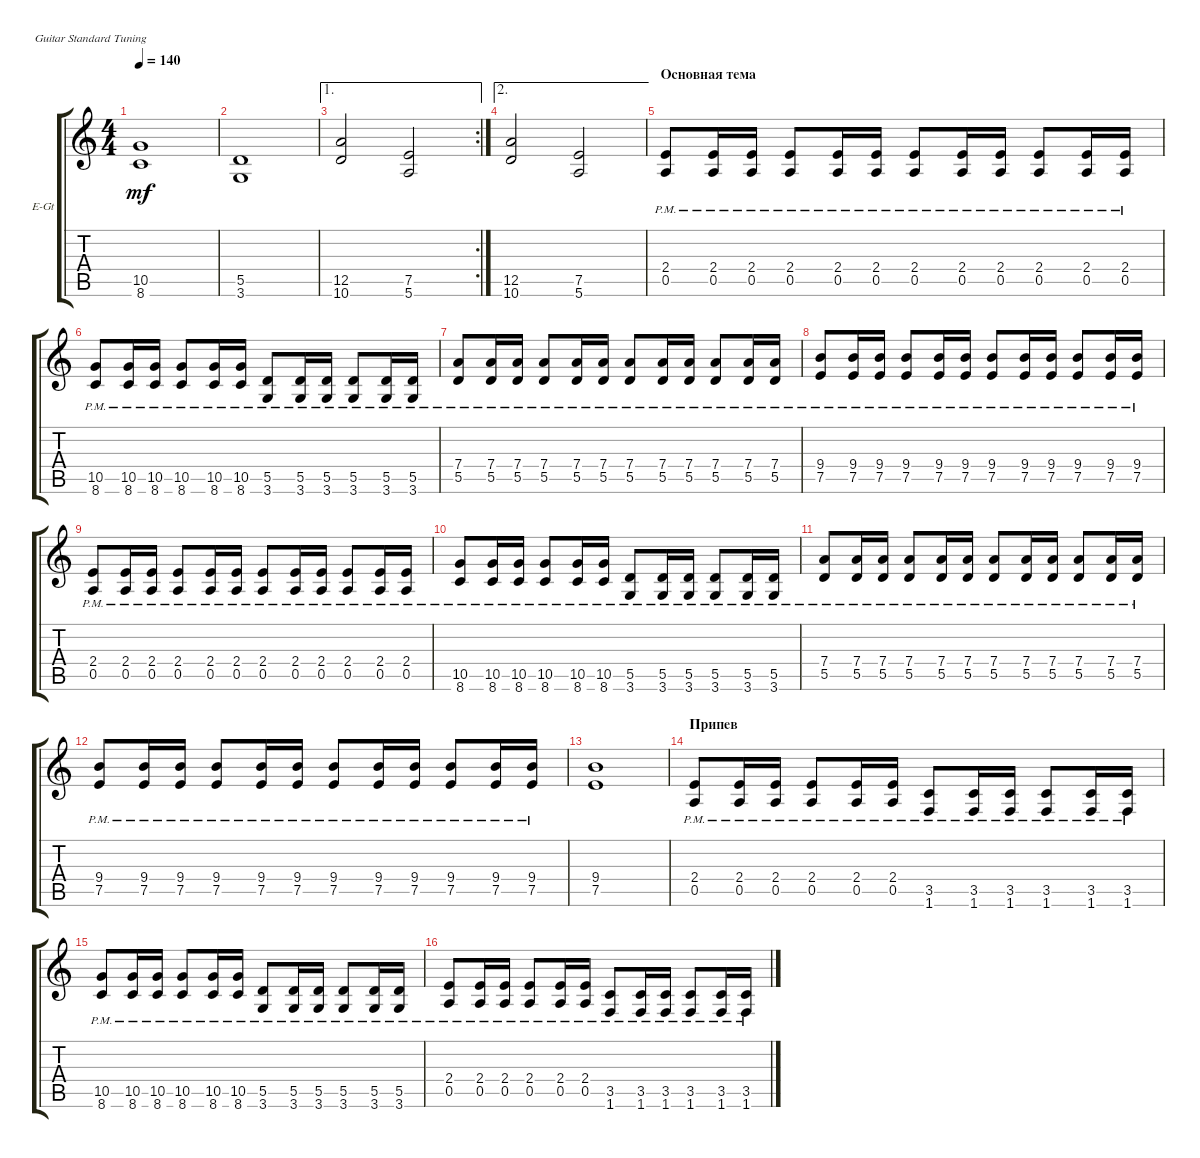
\bracketExtendMode groupsimilarinstruments
\firstSystemTrackNameOrientation horizontal
\otherSystemsTrackNameOrientation horizontal
\track ("РИТМ" "E-Gt") {solo instrument distortionguitar}
\staff {score tabs}
\tuning (E4 B3 G3 D3 A2 E2)
\ts (4 4)
\tempo 140
\clef g2
\ks c
(8.6 10.5).1{dy mf} |
(3.6 5.5).1 |
\ae 1
\rc 2
(10.6 12.5).2 (5.6 7.5).2 |
\ae 2
(10.6 12.5).2 (5.6 7.5).2 |
\section ("" "Основная тема")
(0.5{pm} 2.4{pm}).8 (0.5{pm} 2.4{pm}).16 (0.5{pm} 2.4{pm}).16 (0.5{pm} 2.4{pm}).8 (0.5{pm} 2.4{pm}).16 (0.5{pm} 2.4{pm}).16 (0.5{pm} 2.4{pm}).8 (0.5{pm} 2.4{pm}).16 (0.5{pm} 2.4{pm}).16 (0.5{pm} 2.4{pm}).8 (0.5{pm} 2.4{pm}).16 (0.5{pm} 2.4{pm}).16 |
(8.6{pm} 10.5{pm}).8 (8.6{pm} 10.5{pm}).16 (8.6{pm} 10.5{pm}).16 (8.6{pm} 10.5{pm}).8 (8.6{pm} 10.5{pm}).16 (8.6{pm} 10.5{pm}).16 (3.6{pm} 5.5{pm}).8 (3.6{pm} 5.5{pm}).16 (3.6{pm} 5.5{pm}).16 (3.6{pm} 5.5{pm}).8 (3.6{pm} 5.5{pm}).16 (3.6{pm} 5.5{pm}).16 |
(5.5{pm} 7.4{pm}).8 (5.5{pm} 7.4{pm}).16 (5.5{pm} 7.4{pm}).16 (5.5{pm} 7.4{pm}).8 (5.5{pm} 7.4{pm}).16 (5.5{pm} 7.4{pm}).16 (5.5{pm} 7.4{pm}).8 (5.5{pm} 7.4{pm}).16 (5.5{pm} 7.4{pm}).16 (5.5{pm} 7.4{pm}).8 (5.5{pm} 7.4{pm}).16 (5.5{pm} 7.4{pm}).16 |
(7.5{pm} 9.4{pm}).8 (7.5{pm} 9.4{pm}).16 (7.5{pm} 9.4{pm}).16 (7.5{pm} 9.4{pm}).8 (7.5{pm} 9.4{pm}).16 (7.5{pm} 9.4{pm}).16 (7.5{pm} 9.4{pm}).8 (7.5{pm} 9.4{pm}).16 (7.5{pm} 9.4{pm}).16 (7.5{pm} 9.4{pm}).8 (7.5{pm} 9.4{pm}).16 (7.5{pm} 9.4{pm}).16 |
(0.5{pm} 2.4{pm}).8 (0.5{pm} 2.4{pm}).16 (0.5{pm} 2.4{pm}).16 (0.5{pm} 2.4{pm}).8 (0.5{pm} 2.4{pm}).16 (0.5{pm} 2.4{pm}).16 (0.5{pm} 2.4{pm}).8 (0.5{pm} 2.4{pm}).16 (0.5{pm} 2.4{pm}).16 (0.5{pm} 2.4{pm}).8 (0.5{pm} 2.4{pm}).16 (0.5{pm} 2.4{pm}).16 |
(8.6{pm} 10.5{pm}).8 (8.6{pm} 10.5{pm}).16 (8.6{pm} 10.5{pm}).16 (8.6{pm} 10.5{pm}).8 (8.6{pm} 10.5{pm}).16 (8.6{pm} 10.5{pm}).16 (3.6{pm} 5.5{pm}).8 (3.6{pm} 5.5{pm}).16 (3.6{pm} 5.5{pm}).16 (3.6{pm} 5.5{pm}).8 (3.6{pm} 5.5{pm}).16 (3.6{pm} 5.5{pm}).16 |
(5.5{pm} 7.4{pm}).8 (5.5{pm} 7.4{pm}).16 (5.5{pm} 7.4{pm}).16 (5.5{pm} 7.4{pm}).8 (5.5{pm} 7.4{pm}).16 (5.5{pm} 7.4{pm}).16 (5.5{pm} 7.4{pm}).8 (5.5{pm} 7.4{pm}).16 (5.5{pm} 7.4{pm}).16 (5.5{pm} 7.4{pm}).8 (5.5{pm} 7.4{pm}).16 (5.5{pm} 7.4{pm}).16 |
(7.5{pm} 9.4{pm}).8 (7.5{pm} 9.4{pm}).16 (7.5{pm} 9.4{pm}).16 (7.5{pm} 9.4{pm}).8 (7.5{pm} 9.4{pm}).16 (7.5{pm} 9.4{pm}).16 (7.5{pm} 9.4{pm}).8 (7.5{pm} 9.4{pm}).16 (7.5{pm} 9.4{pm}).16 (7.5{pm} 9.4{pm}).8 (7.5{pm} 9.4{pm}).16 (7.5{pm} 9.4{pm}).16 |
(7.5 9.4).1 |
\section ("" "Припев")
(0.5{pm} 2.4{pm}).8 (0.5{pm} 2.4{pm}).16 (0.5{pm} 2.4{pm}).16 (0.5{pm} 2.4{pm}).8 (0.5{pm} 2.4{pm}).16 (0.5{pm} 2.4{pm}).16 (1.6{pm} 3.5{pm}).8 (1.6{pm} 3.5{pm}).16 (1.6{pm} 3.5{pm}).16 (1.6{pm} 3.5{pm}).8 (1.6{pm} 3.5{pm}).16 (1.6{pm} 3.5{pm}).16 |
(8.6{pm} 10.5{pm}).8 (8.6{pm} 10.5{pm}).16 (8.6{pm} 10.5{pm}).16 (8.6{pm} 10.5{pm}).8 (8.6{pm} 10.5{pm}).16 (8.6{pm} 10.5{pm}).16 (3.6{pm} 5.5{pm}).8 (3.6{pm} 5.5{pm}).16 (3.6{pm} 5.5{pm}).16 (3.6{pm} 5.5{pm}).8 (3.6{pm} 5.5{pm}).16 (3.6{pm} 5.5{pm}).16 |
(0.5{pm} 2.4{pm}).8 (0.5{pm} 2.4{pm}).16 (0.5{pm} 2.4{pm}).16 (0.5{pm} 2.4{pm}).8 (0.5{pm} 2.4{pm}).16 (0.5{pm} 2.4{pm}).16 (1.6{pm} 3.5{pm}).8 (1.6{pm} 3.5{pm}).16 (1.6{pm} 3.5{pm}).16 (1.6{pm} 3.5{pm}).8 (1.6{pm} 3.5{pm}).16 (1.6{pm} 3.5{pm}).16
